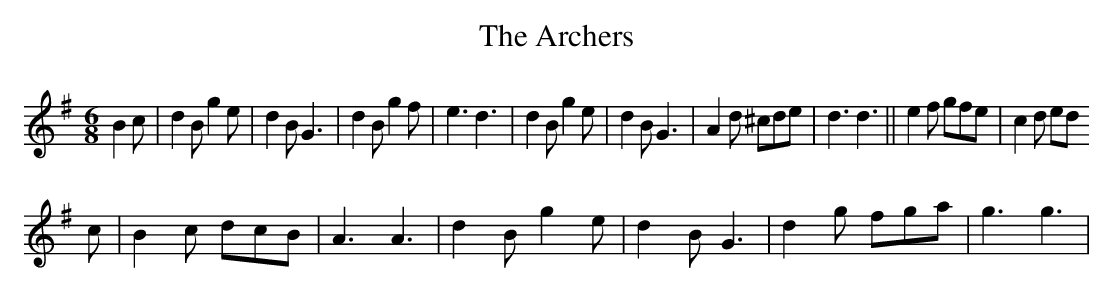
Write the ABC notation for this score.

X:1
T:The Archers
M:6/8
L:1/8
K:G
B2c|d2Bg2e|d2BG3|d2Bg2f|e3d3|d2Bg2e|d2BG3|A2d ^cde|d3 d3||e2f gfe|c2d ed
c|B2c dcB|A3 A3|d2Bg2e|d2BG3|d2g fga|g3g3|
